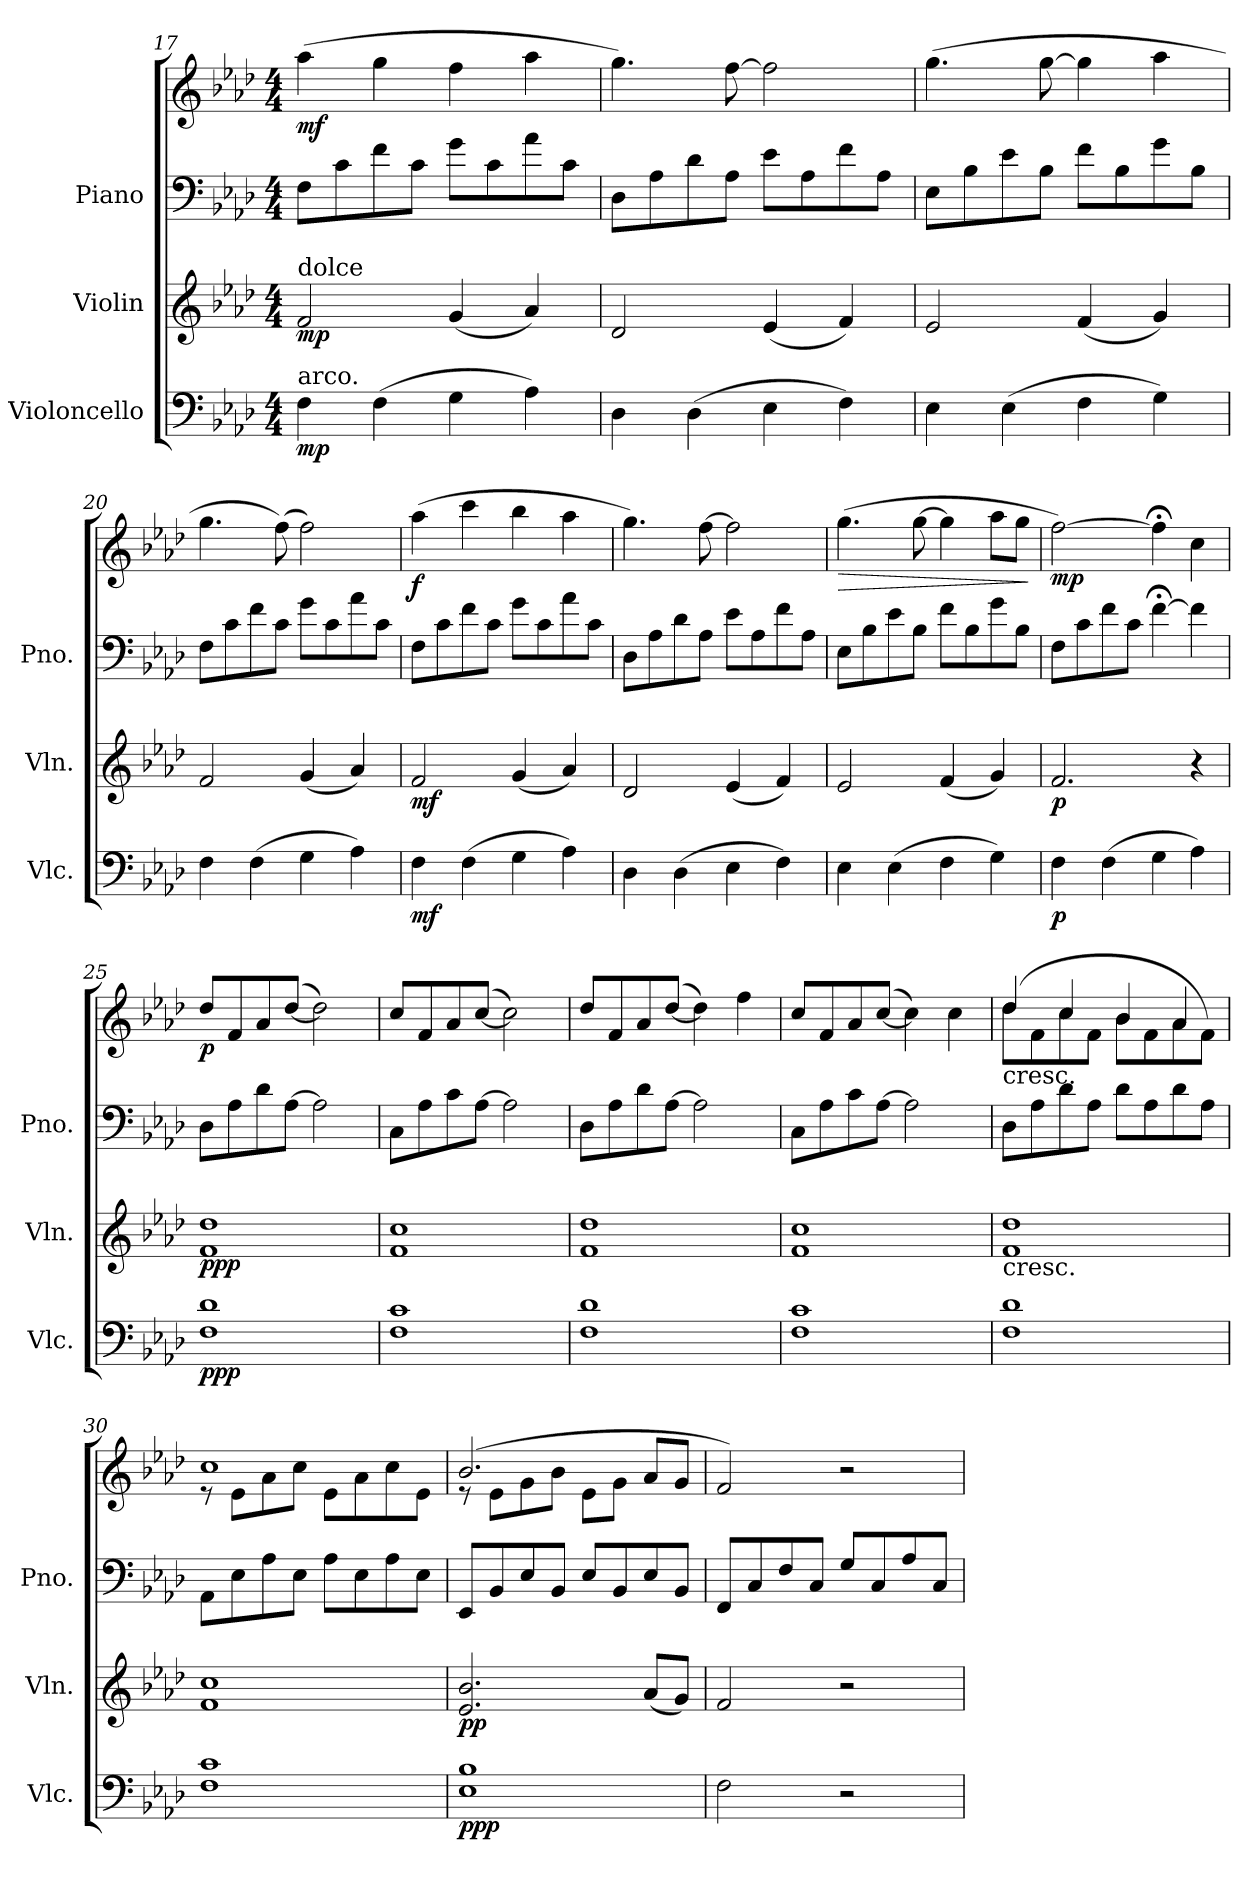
**kern	**dynam	**kern	**dynam	**kern	**kern	**dynam
*part3	*part3	*part2	*part2	*part1	*part1	*part1
*staff4	*staff4	*staff3	*staff3	*staff2	*staff1	*staff1/2
*I"Violoncello	*	*I"Violin	*	*I"Piano	*	*
*I'Vlc.	*	*I'Vln.	*	*I'Pno.	*	*
!!LO:LB:g=z
*clefF4	*	*clefG2	*	*clefF4	*clefG2	*
*k[b-e-a-d-]	*	*k[b-e-a-d-]	*	*k[b-e-a-d-]	*k[b-e-a-d-]	*
*A-:	*	*A-:	*	*A-:	*A-:	*
*M4/4	*	*M4/4	*	*M4/4	*M4/4	*
=17	=17	=17	=17	=17	=17	=17
!	!	!LO:TX:a:t=dolce	!	!	!	!
!LO:TX:a:t=arco.	!	!	!	!	!	!
!	!LO:DY:b	!	!LO:DY:b	!	!	!LO:DY:b
4F\	mp	2f/	mp	8F\L	(4aa-\	mf
.	.	.	.	8c\	.	.
(4F\	.	.	.	8f\	4gg\	.
.	.	.	.	8c\J	.	.
4G\	.	(4g/	.	8g\L	4ff\	.
.	.	.	.	8c\	.	.
4A-\)	.	4a-/)	.	8a-\	4aa-\	.
.	.	.	.	8c\J	.	.
=18	=18	=18	=18	=18	=18	=18
4D-\	.	2d-/	.	8D-\L	4.gg\)	.
.	.	.	.	8A-\	.	.
(4D-\	.	.	.	8d-\	.	.
.	.	.	.	8A-\J	[8ff\	.
4E-\	.	(4e-/	.	8e-\L	2ff\]	.
.	.	.	.	8A-\	.	.
4F\)	.	4f/)	.	8f\	.	.
.	.	.	.	8A-\J	.	.
=19	=19	=19	=19	=19	=19	=19
4E-\	.	2e-/	.	8E-\L	(4.gg\	.
.	.	.	.	8B-\	.	.
(4E-\	.	.	.	8e-\	.	.
.	.	.	.	8B-\J	[8gg\	.
4F\	.	(4f/	.	8f\L	4gg\]	.
.	.	.	.	8B-\	.	.
4G\)	.	4g/)	.	8g\	4aa-\	.
.	.	.	.	8B-\J	.	.
=20	=20	=20	=20	=20	=20	=20
4F\	.	2f/	.	8F\L	4.gg\	.
.	.	.	.	8c\	.	.
(4F\	.	.	.	8f\	.	.
.	.	.	.	8c\J	(8ff\)	.
4G\	.	(4g/	.	8g\L	2ff\)	.
.	.	.	.	8c\	.	.
4A-\)	.	4a-/)	.	8a-\	.	.
.	.	.	.	8c\J	.	.
!!LO:LB:g=z
=21	=21	=21	=21	=21	=21	=21
!	!LO:DY:b	!	!LO:DY:b	!	!	!LO:DY:b
4F\	mf	2f/	mf	8F\L	(4aa-\	f
.	.	.	.	8c\	.	.
(4F\	.	.	.	8f\	4ccc\	.
.	.	.	.	8c\J	.	.
4G\	.	(4g/	.	8g\L	4bb-\	.
.	.	.	.	8c\	.	.
4A-\)	.	4a-/)	.	8a-\	4aa-\	.
.	.	.	.	8c\J	.	.
=22	=22	=22	=22	=22	=22	=22
4D-\	.	2d-/	.	8D-\L	4.gg\)	.
.	.	.	.	8A-\	.	.
(4D-\	.	.	.	8d-\	.	.
.	.	.	.	8A-\J	[8ff\	.
4E-\	.	(4e-/	.	8e-\L	2ff\]	.
.	.	.	.	8A-\	.	.
4F\)	.	4f/)	.	8f\	.	.
.	.	.	.	8A-\J	.	.
=23	=23	=23	=23	=23	=23	=23
!	!	!	!	!	!	!LO:HP:b
4E-\	.	2e-/	.	8E-\L	(4.gg\	>
.	.	.	.	8B-\	.	.
(4E-\	.	.	.	8e-\	.	.
.	.	.	.	8B-\J	[8gg\	.
4F\	.	(4f/	.	8f\L	4gg\]	.
.	.	.	.	8B-\	.	.
4G\)	.	4g/)	.	8g\	8aa-\L	.
.	.	.	.	8B-\J	8gg\J	.
.	.	.	.	.	.	]
=24	=24	=24	=24	=24	=24	=24
!	!LO:DY:b	!	!LO:DY:b	!	!	!LO:DY:b
4F\	p	2.f/	p	8F\L	[2ff\)	mp
.	.	.	.	8c\	.	.
(4F\	.	.	.	8f\	.	.
.	.	.	.	8c\J	.	.
4G\	.	.	.	[4f;<\	4ff;<\]	.
4A-\)	.	4r	.	4f\]	4cc\	.
=25	=25	=25	=25	=25	=25	=25
!	!LO:DY:b	!	!LO:DY:b	!	!	!LO:DY:b
1F 1d-	ppp	1f 1dd-	ppp	8D-\L	8dd-/L	p
.	.	.	.	8A-\	8f/	.
.	.	.	.	8d-\	8a-/	.
.	.	.	.	[8A-\J	([8dd-/J	.
.	.	.	.	2A-\]	2dd-\])	.
!!LO:PB:g=z
=26	=26	=26	=26	=26	=26	=26
1F 1c	.	1f 1cc	.	8C\L	8cc/L	.
.	.	.	.	8A-\	8f/	.
.	.	.	.	8c\	8a-/	.
.	.	.	.	[8A-\J	([8cc/J	.
.	.	.	.	2A-\]	2cc\])	.
=27	=27	=27	=27	=27	=27	=27
1F 1d-	.	1f 1dd-	.	8D-\L	8dd-/L	.
.	.	.	.	8A-\	8f/	.
.	.	.	.	8d-\	8a-/	.
.	.	.	.	[8A-\J	([8dd-/J	.
.	.	.	.	2A-\]	4dd-\])	.
.	.	.	.	.	4ff\	.
=28	=28	=28	=28	=28	=28	=28
1F 1c	.	1f 1cc	.	8C\L	8cc/L	.
.	.	.	.	8A-\	8f/	.
.	.	.	.	8c\	8a-/	.
.	.	.	.	[8A-\J	([8cc/J	.
.	.	.	.	2A-\]	4cc\])	.
.	.	.	.	.	4cc\	.
=29	=29	=29	=29	=29	=29	=29
*	*	*	*	*	*^	*
!	!	!	!	!	!LO:TX:b:t=cresc.	!	!
!	!	!LO:TX:b:t=cresc.	!	!	!	!	!
1F 1d-	.	1f 1dd-	.	8D-\L	(4dd-/	8dd-\L	.
.	.	.	.	8A-\	.	8f\	.
.	.	.	.	8d-\	4cc/	8cc\	.
.	.	.	.	8A-\J	.	8f\J	.
.	.	.	.	8d-\L	4b-/	8b-\L	.
.	.	.	.	8A-\	.	8f\	.
.	.	.	.	8d-\	4a-/	8a-\	.
.	.	.	.	8A-\J	.	8f\J)	.
=30	=30	=30	=30	=30	=30	=30	=30
1F 1c	.	1f 1cc	.	8AA-\L	1cc	8re	.
.	.	.	.	8E-\	.	8e-\L	.
.	.	.	.	8A-\	.	8a-\	.
.	.	.	.	8E-\J	.	8cc\J	.
.	.	.	.	8A-\L	.	8e-\L	.
.	.	.	.	8E-\	.	8a-\	.
.	.	.	.	8A-\	.	8cc\	.
.	.	.	.	8E-\J	.	8e-\J	.
!!LO:LB:g=z	!!
=31	=31	=31	=31	=31	=31	=31	=31
!	!LO:DY:b	!	!LO:DY:b	!	!	!	!
1E- 1B-	ppp	2.e-/ 2.b-/	pp	8EE-/L	(2.b-/	8re	.
.	.	.	.	8BB-/	.	8e-\L	.
.	.	.	.	8E-/	.	8g\	.
.	.	.	.	8BB-/J	.	8b-\J	.
.	.	.	.	8E-/L	.	8e-\L	.
.	.	.	.	8BB-/	.	8g\J	.
.	.	(8a-/L	.	8E-/	8a-/L	4ryy	.
.	.	8g/J)	.	8BB-/J	8g/J	.	.
*	*	*	*	*	*v	*v	*
=32	=32	=32	=32	=32	=32	=32
2F\	.	2f/	.	8FF/L	2f/)	.
.	.	.	.	8C/	.	.
.	.	.	.	8F/	.	.
.	.	.	.	8C/J	.	.
2r	.	2r	.	8G/L	2r	.
.	.	.	.	8C/	.	.
.	.	.	.	8A-/	.	.
.	.	.	.	8C/J	.	.
=	=	=	=	=	=	=
*-	*-	*-	*-	*-	*-	*-
